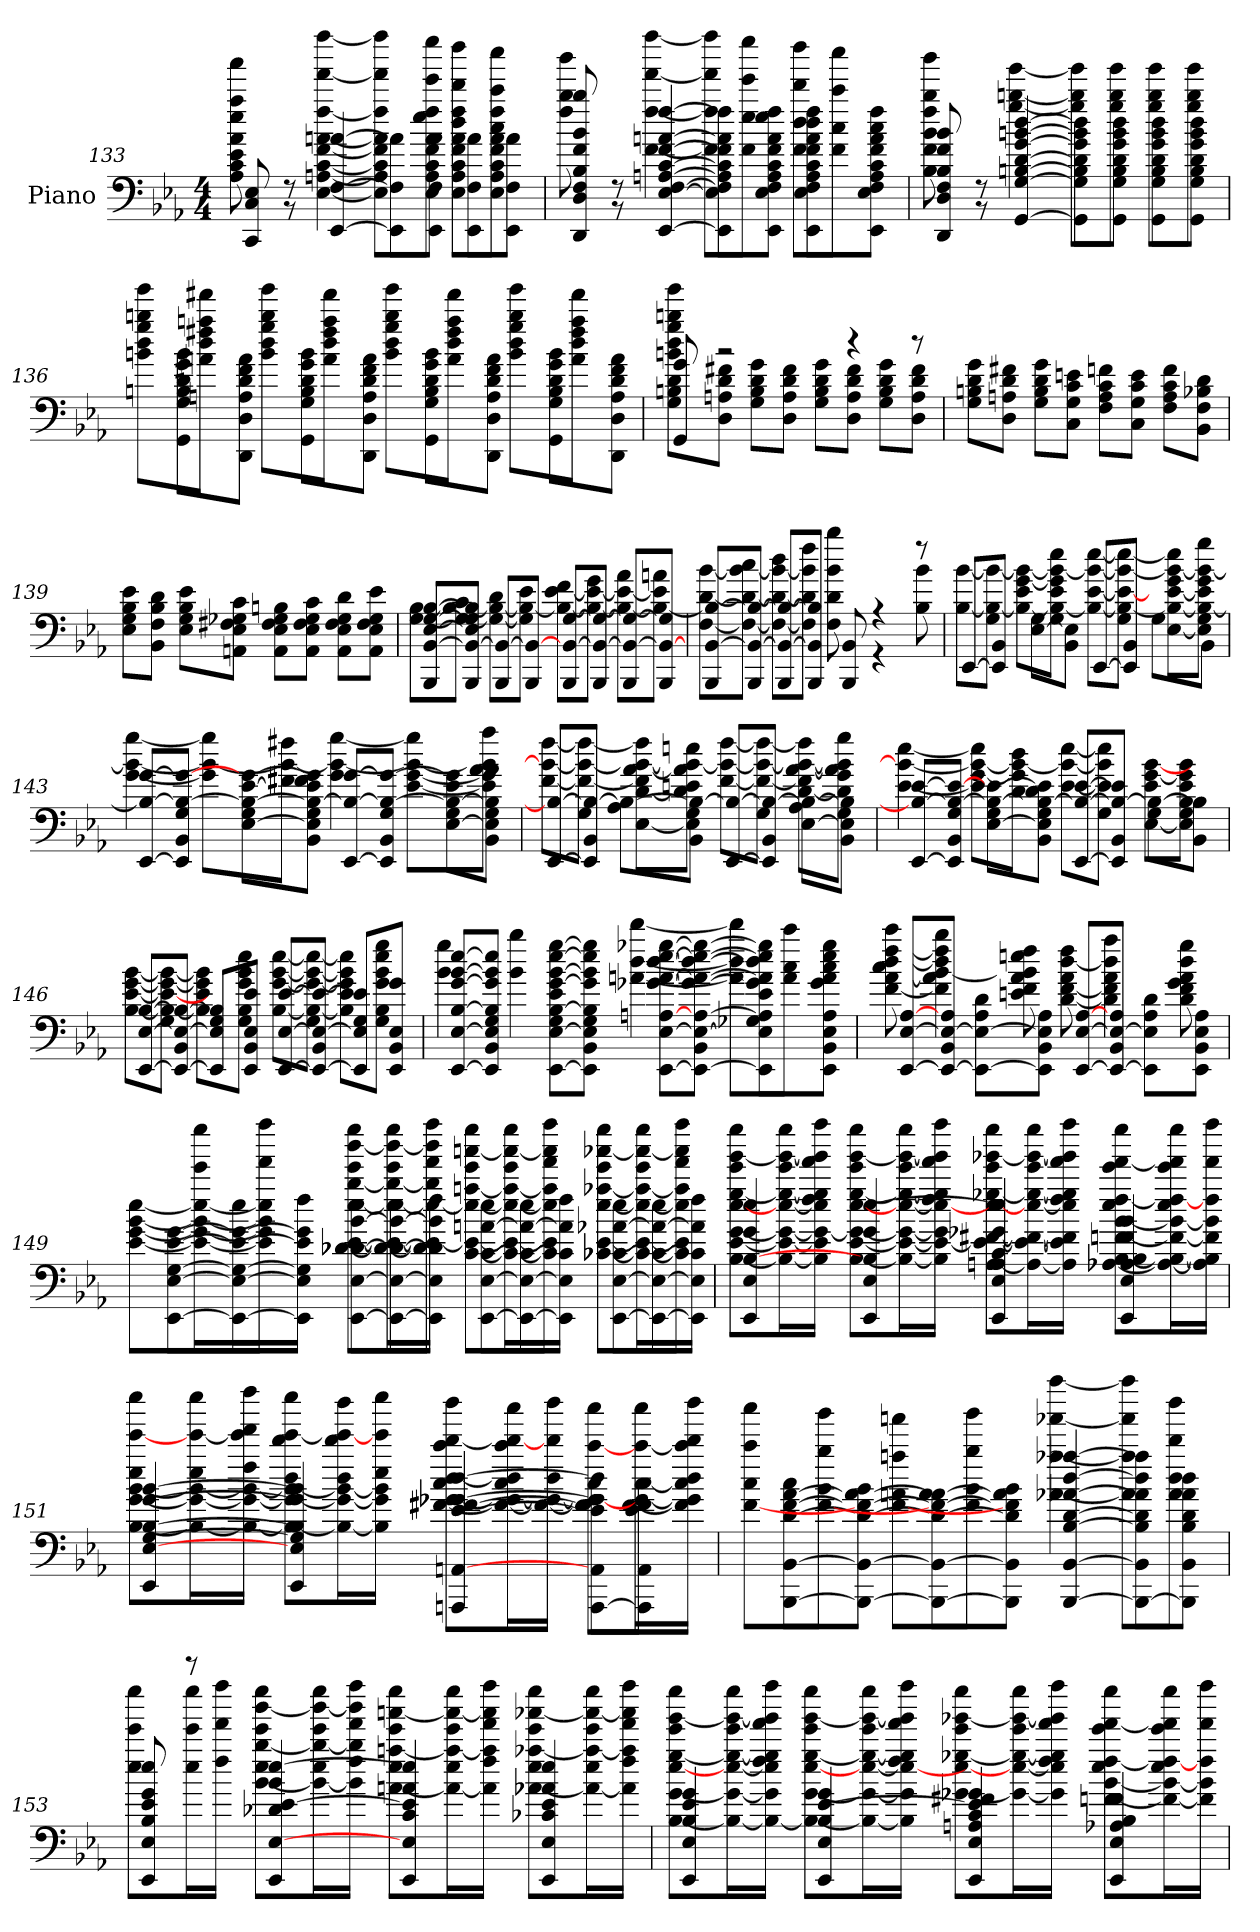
**kern
*part1
*staff1
*I"Piano
*clefF4
*k[b-e-a-]
*M4/4
=133
*^
8C 8E- 8CC	8a- 8ee- 8aaa- 8aa- 8e- 8A- 8c
8r	8r
[4F [4EE- [4a	[4fff [4f [4c [4A [4E- [4ff [4a [4ffff
8F]\ 8EE-]\ 8a]\L	8fff]\ 8f]\ 8c]\ 8A]\ 8E-]\ 8ff]\ 8a]\ 8ffff]\L
8F\ 8EE-\ 8a\J	8eee-\ 8f\ 8c\ 8A\ 8E-\ 8ee-\ 8ff\ 8a\ 8eeee-\J
8F\ 8EE-\ 8a\L	8ddd\ 8f\ 8c\ 8A\ 8E-\ 8dd\ 8ff\ 8a\ 8dddd\L
8F\ 8EE-\ 8a\J	8ccc\ 8f\ 8c\ 8A\ 8E-\ 8cc\ 8ff\ 8a\ 8cccc\J
=134	=134
8B- 8D 8F 8f 8b- 8DD 8bb-	8bbb- 8bb- 8ff
8r	8r
[4f [4c [4F [4A [4E- [4a [4ff [4EE-	[4ff [4f [4ffff [4fff
8f]\ 8c]\ 8F]\ 8A]\ 8E-]\ 8a]\ 8ff]\ 8EE-]\L	8ff]\ 8f]\ 8ffff]\ 8fff]\L
8f\ 8c\ 8F\ 8A\ 8E-\ 8a\ 8ee-\ 8ff\ 8EE-\J	8ee-\ 8f\ 8eeee-\ 8eee-\J
8f\ 8c\ 8F\ 8A\ 8E-\ 8a\ 8dd\ 8ff\ 8EE-\L	8dd\ 8f\ 8dddd\ 8ddd\L
8f\ 8c\ 8F\ 8A\ 8E-\ 8a\ 8cc\ 8ff\ 8EE-\J	8cc\ 8f\ 8cccc\ 8ccc\J
=135	=135
8F 8f 8b- 8DD 8D 8B-	8b- 8B- 8bb- 8ff 8f 8bbb-
8r	8r
[4B [4GG [4d [4b [4G [4g [4dd	[4gg [4ggg [4bb
8B]\ 8GG]\ 8d]\ 8b]\ 8G]\ 8g]\ 8dd]\L	8gg]\ 8ggg]\ 8bb]\L
8B\ 8GG\ 8d\ 8b\ 8G\ 8g\ 8dd\J	8gg\ 8ggg\ 8bb\J
8B\ 8GG\ 8d\ 8b\ 8G\ 8g\ 8dd\L	8gg\ 8ggg\ 8bb\L
8B\ 8GG\ 8d\ 8b\ 8G\ 8g\ 8dd\J	8gg\ 8ggg\ 8bb\J
=136	=136
8GG\ 8G\ 8d\ 8b\ 8B\ 8g\L	8gg\ 8dd\ 8b\ 8bb\ 8ggg\L
8DD\ 8D\ 8d\ 8a\ 8A\ 8f#\J	8ff#\ 8dd\ 8a\ 8aa\ 8fff#\J
8GG\ 8G\ 8d\ 8b\ 8B\ 8g\L	8gg\ 8dd\ 8b\ 8bb\ 8ggg\L
8DD\ 8D\ 8d\ 8a\ 8A\ 8f#\J	8ff#\ 8dd\ 8a\ 8aa\ 8fff#\J
8GG\ 8G\ 8d\ 8b\ 8B\ 8g\L	8gg\ 8dd\ 8b\ 8bb\ 8ggg\L
8DD\ 8D\ 8d\ 8a\ 8A\ 8f#\J	8ff#\ 8dd\ 8a\ 8aa\ 8fff#\J
8GG\ 8G\ 8d\ 8b\ 8B\ 8g\L	8gg\ 8dd\ 8b\ 8bb\ 8ggg\L
8DD\ 8D\ 8d\ 8a\ 8A\ 8f#\J	8ff#\ 8dd\ 8a\ 8aa\ 8fff#\J
=137	=137
8g 8GG	8ggg\ 8bb\ 8b\ 8d\ 8B\ 8G\ 8gg\ 8dd\L
2r	8d\ 8A\ 8D\ 8f#\J
.	8d\ 8B\ 8G\ 8g\L
.	8d\ 8A\ 8D\ 8f#\J
.	8d\ 8B\ 8G\ 8g\L
4r	8d\ 8A\ 8D\ 8f#\J
.	8d\ 8B\ 8G\ 8g\L
8r	8d\ 8A\ 8D\ 8f#\J
*v	*v
=138
8G\ 8g\ 8d\ 8B\L
8D\ 8f#\ 8d\ 8A\J
8G\ 8g\ 8d\ 8B\L
8C\ 8e\ 8c\ 8G\J
8F\ 8f\ 8c\ 8A\L
8C\ 8e\ 8c\ 8G\J
8F\ 8f\ 8c\ 8A\L
8BB-\ 8d\ 8B-\ 8F\J
=139
8E-\ 8B-\ 8G\ 8e-\L
8BB-\ 8B-\ 8F\ 8d\J
8E-\ 8B-\ 8G\ 8e-\L
8AA\ 8F#\ 8E-\ 8c\ 8G-\J
8AA\ 8F#\ 8E-\ 8B\ 8G-\L
8AA\ 8F#\ 8E-\ 8c\ 8G-\J
8AA\ 8F#\ 8E-\ 8d\ 8G-\L
8AA\ 8F#\ 8E-\ 8e-\ 8G-\J
=140
*^
8BBB-/ [8E-/ [8G/ [8BB-/ [8B-/L	[8B-\ [8G\L
8E-]/ 8G]/ 8BB-_/ 8BBB-/ 8B-]/J	8c\ 8G_\ 8B-_\J
8BBB-/ 8BB-_/L	8d\ 8G_\ 8B-_\L
8BBB-/ 8BB-_/J	8G]\ 8B-_\ 8e-\J
8BBB-/ [8BB-/ [8G/L	8f\ [8e-\ 8B-_\L
8BBB-/ 8BB-_/ 8G_/J	8g\ 8e-_\ 8B-_\J
8BBB-/ 8BB-_/ 8G_/L	8a-\ 8e-_\ 8B-_\L
8BB-_/ 8BBB-/ 8G]/J	8e-]\ 8B-_\ 8a\J
=141	=141
8BBB-/ [8BB-/ 8B-_/L	[8b-\ [8d\ [8F\L
8BBB-/ 8BB-_/ 8B-_/J	8cc\ 8d_\ 8F_\ 8b-_\J
8BBB-/ 8BB-_/ 8B-_/L	8dd\ 8d_\ 8F_\ 8b-_\L
8BB-]/ 8B-]/ 8BBB-/J	8ff\ 8d]\ 8F]\ 8b-]\J
8BB- 8BBB-	8bb- 8F 8b- 8d
4r	4r
8r	8B- 8b-
=142	=142
[8EE-/L	[8b-\ [8B-\L
8BB-/ 8EE-]/J	8G\ 8b-_\ 8B-_\J
8G\ [8E-\L	8b-_\ 8B-_\ 8e-\ [8g\L
8BB-\ 8E-]\J	8ee-\ 8e-\ 8B-_\ 8b-_\ 8G\ 8g]\J
[8EE-/L	[8ee-\ [8e-\ 8B-_\ 8b-_\L
8BB-/ 8EE-]/J	8G\ 8ee-_\ 8e-_\ 8B-_\ 8b-_\J
8G\L	8ee-]\ [8e-\ 8B-_\ 8b-_\ [8E-\ 8g\L
8BB-\J	8gg\ 8g\ 8B-_\ 8b-_\ 8G\ 8E-]\ 8e-]\J
=143	=143
[8EE-/ 8B-_/ [8g/L	[4g [4gg 4b-_
8EE-]/ 8B-_/ 8g_/ 8BB-/ 8G/J	.
[8g\ 8B-_\ 8G\ [8e-\ [8E-\L	8g]\ 8gg]\ 8b-_\L
8f#\ 8B-_\ 8BB-\ 8G\ 8e-]\ 8g]\ 8E-]\J	8f#\ 8ff#\ 8b-_\J
[8EE-/ [8g/ 8B-_/L	4g [4gg 4b-_
8BB-/ 8g_/ 8B-_/ 8EE-]/ 8G/J	.
8g]\ 8B-_\ 8G\ 8e-\ [8E-\L	[8g\ 8gg]\ 8b-_\ [8e-\L
8B-]\ 8a-\ 8BB-\ 8G\ 8E-]\J	8a-\ 8aa-\ 8b-]\ 8g]\ 8e-]\J
=144	=144
[8EE-/ 8B-_/L	[8ff\ [8f\ 8b-_\L
8BB-/ 8B-_/ 8EE-]/J	8G\ 8ff_\ 8f_\ 8b-_\J
8A-\ 8B-_\L	8ff]\ 8f]\ 8b-_\ [8d\ [8E-\ [8a-\L
8BB-\ 8B-_\J	8ee\ 8e\ 8b-_\ 8G\ 8E-]\ 8a-]\ 8d]\J
[8EE-/ 8B-_/L	[8ff\ [8f\ 8b-_\L
8BB-/ 8B-_/ 8EE-]/J	8G\ 8ff_\ 8f_\ 8b-_\J
8A-\ 8B-_\ [8E-\L	8ff]\ 8f]\ 8b-_\ [8d\ [8a-\L
8B-]\ 8BB-\ 8E-]\J	8gg\ 8g\ 8b-]\ 8G\ 8a-]\ 8d]\J
=145	=145
[8EE-/ [8e-/ 8B-_/L	[4ee- 4b-_ [4e-
8EE-]/ 8e-_/ 8B-_/ 8BB-/ 8G/J	.
[8e-\ 8B-_\ 8G\ [8E-\L	[8g\ 8ee-]\ 8b-_\ 8e-]\L
8d\ 8B-_\ 8BB-\ 8G\ 8e-]\ 8E-]\J	8dd\ 8b-_\ 8d\ 8g]\J
[8EE-/ [8e-/ 8B-_/L	[8ee-\ 8b-_\ [8e-\L
8e-]/ 8B-_/ 8BB-/ 8EE-]/J	8G\ 8ee-]\ 8b-]\ 8e-]\J
8G\ 8B-_\L	8e-\ [8E-\ [8g\ [8b-\L
8B-]\ 8BB-\J	8G\ 8E-]\ 8g]\ 8b-\ 8B-\ 8e-\J
=146	=146
[8EE-/ [8E-/ [8B-/L	[8B-\ [8g\ [8b-\ [8e-\L
8BB-/ 8E-_/ 8B-_/ 8EE-_/J	8G\ 8B-_\ 8g_\ 8b-_\ 8e-_\J
8E-]/ 8B-]/ 8G/ 8EE-]/L	8B-]\ 8g]\ 8b-]\ 8e-\L
8E-/ 8e-/ 8BB-/ 8EE-/J	8B-\ 8g\ 8b-\ 8ee-\ 8G\J
[8EE-/ [8E-/ [8e-/L	[8B-\ [8g\ [8b-\ [8ee-\L
8BB-/ 8E-_/ 8e-_/ 8EE-_/J	8G\ 8B-_\ 8g_\ 8b-_\ 8ee-_\J
8E-]/ 8e-]/ 8G/ 8EE-]/L	8B-]\ 8g]\ 8b-]\ 8ee-]\ 8e-\L
8E-/ 8g/ 8BB-/ 8EE-/J	8B-\ 8b-\ 8ee-\ 8g\ 8gg\ 8G\J
=147	=147
[8EE-/ [8B-/ [8g/ [8E-/ [8b-/ [8ee-/L	4gg 4b-
8EE-]/ 8BB-/ 8B-]/ 8g]/ 8E-]/ 8b-]/ 8ee-]/ 8G/J	.
8G\ [8EE-\ [8B-\ [8b-\ [8E-\ [8g\ [8ee-\ [8gg\ 8e-\L	4b- 4bb-
8EE-]\ 8BB-\ 8B-]\ 8b-]\ 8E-]\ 8g]\ 8ee-]\ 8gg]\ 8G\J	.
[8EE-\ [8A\ [8dd\ [8E-\ [8g-\ [8ee-\ [8a\ [8gg-\L	[4dd [4a [4ddd
8BB-\ 8EE-_\ [8A\ 8dd_\ 8E-_\ 8g-_\ 8ee-_\ 8a_\ 8gg-_\J	.
8EE-]\ 8G-\ 8A]\ 8dd]\ 8E-]\ 8g-]\ 8ee-]\ 8a]\ 8gg-]\ 8e-\L	8dd]\ 8a]\ 8ddd]\L
8EE-\ 8BB-\ 8A\ 8cc\ 8E-\ 8g-\ 8ee-\ 8a\ 8gg-\J	8cc\ 8a\ 8ccc\J
=148	=148
[8EE-/ [8E-/ [8A-/L	8cc [8ff [8dd [8a- [8f 8ccc
8BB-/ 8E-_/ 8EE-_/ 8A-/J	[4b- 4ff] 4dd] 4a-] 4f] 4bb-
8A-\ 8E-_\ 8EE-_\ 8d\L	.
8BB-\ 8E-]\ 8EE-]\ 8A-\J	8e 8ff 8a- 8f 8b-] 8ee
[8EE-/ [8E-/ [8A-/L	[8f [8dd 8a- [8d 8ff
8BB-/ 8E-_/ 8EE-_/ 8A-/J	4a- 4dd] 4d] 4f] 4aa-
8A-\ 8E-]\ 8EE-]\ 8d\L	.
8BB-\ 8E-\ 8EE-\ 8A-\J	8g 8dd 8a- 8d 8f 8gg
=149	=149
[8G\ [8e-\ [8g\ [8EE-\ [8E-\L	[8e-\ [8ee-\ [8g\ [8b-\L
16ee-\ 16e-_\ 16g_\ 16G_\ 16EE-_\ 16E-_\L	16eee-\ 16ee-_\ 16e-_\ 16g_\ 16b-_\ 16eeee-\L
16e-]\ 16g]\ 16G]\ 16EE-]\ 16ff\ 16E-]\JJ	16ee-]\ 16e-]\ 16g]\ 16b-]\ 16fff\ 16ffff\JJ
8ee-\ [8b-\ [8d-\ [8E-\ [8EE-\L	8eee-\ [8d-\ [8ee-\ [8e-\ [8bb-\ 8eeee-\ [8bbb-\L
16ee-\ 16b-_\ 16d-_\ 16E-_\ 16EE-_\L	16eee-\ 16d-_\ 16ee-_\ 16e-_\ 16bb-_\ 16eeee-\ 16bbb-_\L
16b-]\ 16d-]\ 16E-]\ 16ff\ 16EE-]\JJ	16d-]\ 16ee-_\ 16e-_\ 16bb-]\ 16fff\ 16ffff\ 16bbb-]\JJ
8ee-\ [8a\ [8c\ [8E-\ [8EE-\L	8eee-\ 8ee-_\ [8c\ 8e-_\ [8aa\ 8eeee-\ [8aaa\L
16ee-\ 16a_\ 16c_\ 16E-_\ 16EE-_\L	16eee-\ 16ee-_\ 16c_\ 16e-_\ 16aa_\ 16eeee-\ 16aaa_\L
16a]\ 16c]\ 16E-]\ 16ff\ 16EE-]\JJ	16ee-]\ 16c]\ 16e-]\ 16aa]\ 16fff\ 16ffff\ 16aaa]\JJ
8ee-\ [8a-\ [8c-\ [8E-\ [8EE-\L	8eee-\ [8ee-\ [8c-\ [8e-\ [8aa-\ 8eeee-\ [8aaa-\L
16ee-\ 16a-_\ 16c-_\ 16E-_\ 16EE-_\L	16eee-\ 16ee-_\ 16c-_\ 16e-_\ 16aa-_\ 16eeee-\ 16aaa-_\L
16a-]\ 16c-]\ 16E-]\ 16ff\ 16EE-]\JJ	16ee-]\ 16c-]\ 16e-]\ 16aa-]\ 16fff\ 16ffff\ 16aaa-]\JJ
=150	=150
4g [4B- 4EE- 4E- 4ee-	8eee-\ [8gg\ [8ee-\ [8ggg\ [8g\ [8e-\ [8B-\ 8eeee-\L
.	16eee-\ 16gg_\ [16ee-\ 16ggg_\ 16g_\ 16e-_\ 16B-_\ 16eeee-\L
.	16gg]\ 16ee-]\ 16fff\ 16ggg]\ 16ff\ 16g_\ 16e-]\ 16B-]\ 16ffff\JJ
4g 4B- 4EE- 4E- [4ee-	8eee-\ [8gg\ [8ee-\ [8ggg\ 8g_\ [8e-\ [8B-\ 8eeee-\L
.	16eee-\ 16gg_\ [16ee-\ 16ggg_\ 16g_\ 16e-_\ 16B-_\ 16eeee-\L
.	16gg]\ 16ee-_\ 16fff\ 16ggg]\ 16ff\ 16g]\ 16e-_\ 16B-]\ 16ffff\JJ
4g- 4EE- 4c 4E- 4ee-] 4A	8eee-\ [8gg-\ [8ee-\ [8ggg-\ [8f#\ 8e-_\ [8A\ 8eeee-\L
.	16eee-\ 16gg-_\ [16ee-\ 16ggg-_\ 16f#_\ 16e-_\ 16A_\ 16eeee-\L
.	16gg-]\ 16ee-]\ 16fff\ 16ggg-]\ 16ff\ 16f#]\ 16e-]\ 16A]\ 16ffff\JJ
4f 4EE- 4B- 4E- 4b- 4A-	8eee-\ [8ff\ [8b-\ [8fff\ 8ee-\ [8f\ [8B-\ [8A-\ 8eeee-\L
.	16eee-\ 16ff_\ 16b-_\ 16fff]\ 16ee-\ 16f_\ 16B-_\ 16A-_\ 16eeee-\L
.	16ff\ 16b-]\ 16fff\ 16f]\ 16B-]\ 16A-]\ 16ffff\JJ
=151	=151
[4E- [4g [4B- 4EE- [4b- [4G	8ee-\ [8eee-\ [8g\ [8b-\ 8eeee-\ [8B-\L
.	16ee-\ [16eee-\ 16g_\ 16b-_\ 16eeee-\ 16B-_\L
.	16eee-]\ 16ff\ 16g_\ 16b-_\ 16ffff\ 16B-_\ 16fff\JJ
4g] 4B-] 4E- 4EE- 4b-] 4G]	8dd\ [8eee-\ 8g_\ 8b-_\ 8eeee-\ 8B-_\ 8ddd\L
.	16dd\ 16eee-_\ 16g_\ 16b-_\ 16dddd\ 16B-_\ 16ddd\L
.	16eee-\ 16ee-\ 16g]\ 16b-]\ 16eeee-\ 16B-]\JJ
[4AA [4f# [4e- 4AAA [4dd [4g-	8cc\ [8ddd\ [8f#\ [8dd\ 8dddd\ [8g-\ 8ccc\L
.	16cc\ 16ddd_\ 16f#_\ 16dd]\ 16cccc\ 16g-_\ 16ccc\L
.	16ddd\ 16dd\ 16f#_\ 16dddd\ 16g-_\JJ
8f#]\ 8e-]\ 8AA\ [8AAA\ 8dd]\ 8g-]\L	8cc\ [8ccc\ 8f#]\ 8cccc\ 8g-_\L
8f#\ 8e-\ 8AA\ 8AAA]\ 8cc\J	[16cc\ [16ccc\ [16f#\ 16cccc\ [16g-\L
.	16ccc]\ 16dd\ 16f#]\ 16cc]\ 16dddd\ 16g-]\ 16ddd\JJ
=152	=152
8cc\ [8a-\ [8f\ [8d\ [8BBB-\ [8BB-\L	8ccc\ 8cc\ [8f\ 8cccc\L
8b-\ 8a-_\ 8f_\ 8d_\ 8BBB-_\ 8BB-_\J	8bb-\ 8b-\ [8f\ 8bbb-\J
8a\ 8a-_\ 8f_\ 8d_\ 8BBB-_\ 8BB-_\L	8aa\ 8a\ [8f\ 8aaa\L
8b-\ 8a-]\ 8f]\ 8d]\ 8BBB-]\ 8BB-]\J	8bb-\ 8b-\ 8f\ 8bbb-\J
[4aa- [4a- [4d [4dd [4BBB- [4BB- [4B-	[4aaa- [4aa- [4a- [4aaaa-
8aa-]\ 8a-]\ 8d]\ 8dd]\ 8BBB-_\ 8BB-]\ 8B-]\L	8aaa-]\ 8aa-]\ 8a-]\ 8aaaa-]\L
8dd\ 8a-\ 8d\ 8BBB-]\ 8BB-\ 8B-\J	8ddd\ 8dd\ 8a-\ 8dddd\J
=153	=153
8E- 8e- 8EE- 8g 8ee- 8B-	8eee-\ 8ee-\ 8eeee-\L
8r	16eee-\ 16ee-\ 16eeee-\L
.	16fff\ 16ff\ 16ffff\JJ
4b- [4e- 4d- [4ee- [4E- 4EE-	8eee-\ 8ee-\ 8eeee-\ [8bbb-\ [8bb-\ [8b-\L
.	16eee-\ 16ee-\ 16eeee-\ 16bbb-_\ 16bb-_\ 16b-_\L
.	16fff\ 16ff\ 16ffff\ 16bbb-]\ 16bb-]\ 16b-]\JJ
4e-] 4a 4c 4ee-] 4E- 4EE-	8eee-\ 8ee-\ 8eeee-\ [8aaa\ [8aa\ [8a\L
.	16eee-\ 16ee-\ 16eeee-\ 16aaa_\ 16aa_\ 16a_\L
.	16fff\ 16ff\ 16ffff\ 16aaa]\ 16aa]\ 16a]\JJ
4e- 4a- 4c- 4ee- 4E- 4EE-	8eee-\ 8ee-\ 8eeee-\ [8aaa-\ [8aa-\ [8a-\L
.	16eee-\ 16ee-\ 16eeee-\ 16aaa-_\ 16aa-_\ 16a-_\L
.	16fff\ 16ff\ 16ffff\ 16aaa-]\ 16aa-]\ 16a-]\JJ
=154	=154
4EE- 4E- 4B- 4g 4e-	8eee-\ [8gg\ [8B-\ [8ee-\ [8g\ 8eeee-\ [8ggg\L
.	16eee-\ 16gg_\ 16B-_\ [16ee-\ 16g_\ 16eeee-\ 16ggg_\L
.	16gg]\ 16B-_\ 16ee-]\ 16g]\ 16fff\ 16ff\ 16ffff\ 16ggg]\JJ
4EE- 4E- 4B- 4g [4e-	8eee-\ 8B-_\ [8gg\ [8ee-\ [8g\ 8eeee-\ [8ggg\L
.	16eee-\ 16B-_\ 16gg_\ [16ee-\ 16g_\ 16eeee-\ 16ggg_\L
.	16B-]\ 16gg]\ 16ee-_\ 16g]\ 16fff\ 16ff\ 16ffff\ 16ggg]\JJ
4EE- 4E- 4c 4g- 4A 4e-] 4f#	8eee-\ [8gg-\ [8ee-\ [8g-\ 8eeee-\ [8ggg-\L
.	16eee-\ 16gg-_\ [16ee-\ 16g-_\ 16eeee-\ 16ggg-_\L
.	16gg-]\ 16ee-]\ 16g-]\ 16fff\ 16ff\ 16ffff\ 16ggg-]\JJ
4EE- 4E- 4B- 4f 4A-	8eee-\ [8ff\ [8b-\ [8f\ 8ee-\ 8eeee-\ [8fff\L
.	16eee-\ 16ff_\ 16b-_\ 16f_\ 16ee-\ 16eeee-\ 16fff]\L
.	16ff\ 16b-]\ 16f]\ 16fff\ 16ffff\JJ
*v	*v
=
*-
